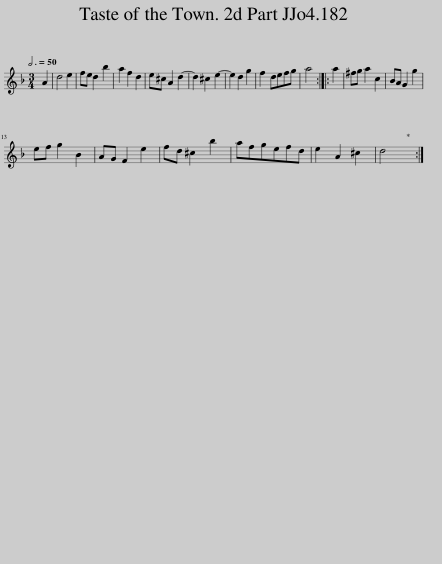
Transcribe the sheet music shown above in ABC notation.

X:1
L:1/8
Q:3/4=50
M:3/4
I:linebreak $
K:Dmin
V:1 treble
V:1
 A2 | d4 e2 | fe d2 b2 | a2 f2 d2 | e^c A2 d2- | %5
 d2 ^c2 e2- | e2 d2 g2 | f2 defg | a4 :: a2 | %10
 ^fg a2 c2 | BA G2 g2 |$ ef g2 B2 | AG F2 e2 | fd ^c2 b2 | %15
 afgefd | e2 A2 ^c2 | d4 :| %18
